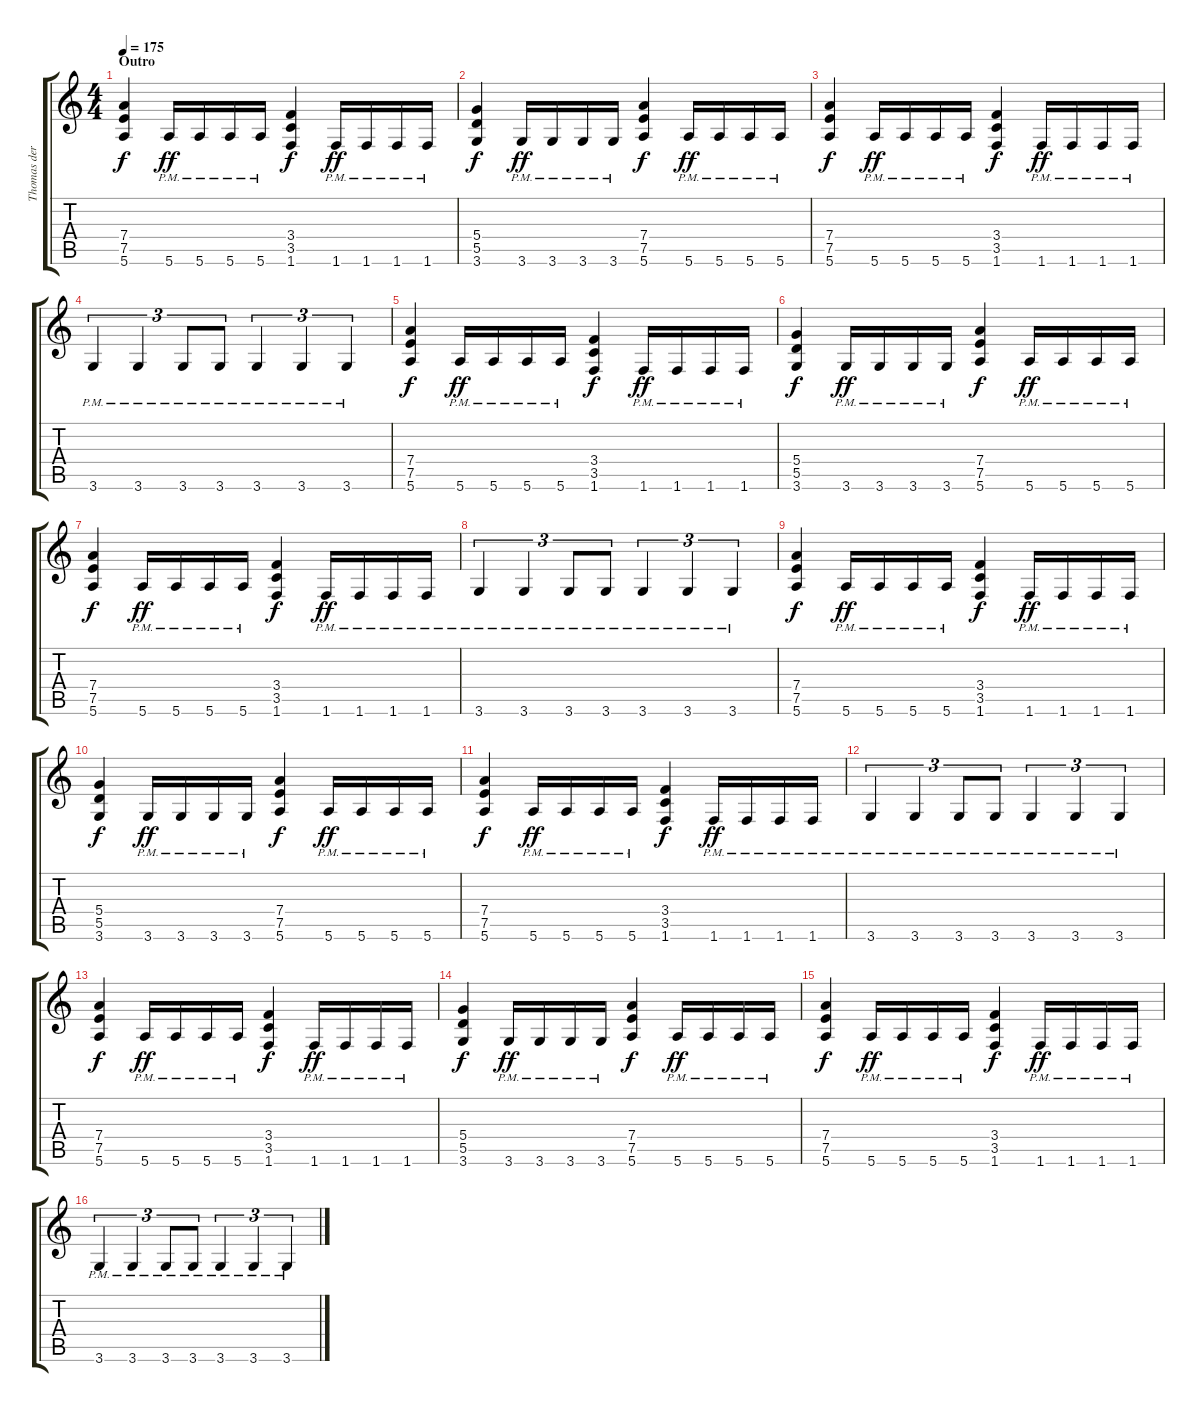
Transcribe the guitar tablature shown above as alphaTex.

\track ("Thomas der Münzer" "Thomas der") {instrument distortionguitar}
\staff {score tabs}
\tuning (E4 B3 G3 D3 A2 E2) {hide}
\ts (4 4)
\section ("" "Outro")
\tempo 175
\clef g2
\ks c
(7.4 7.5 5.6).4{dy f} 5.6{pm}.16{dy ff} 5.6{pm}.16 5.6{pm}.16 5.6{pm}.16 (3.4 3.5 1.6).4{dy f} 1.6{pm}.16{dy ff} 1.6{pm}.16 1.6{pm}.16 1.6{pm}.16 |
(5.4 5.5 3.6).4{dy f} 3.6{pm}.16{dy ff} 3.6{pm}.16 3.6{pm}.16 3.6{pm}.16 (7.4 7.5 5.6).4{dy f} 5.6{pm}.16{dy ff} 5.6{pm}.16 5.6{pm}.16 5.6{pm}.16 |
(7.4 7.5 5.6).4{dy f} 5.6{pm}.16{dy ff} 5.6{pm}.16 5.6{pm}.16 5.6{pm}.16 (3.4 3.5 1.6).4{dy f} 1.6{pm}.16{dy ff} 1.6{pm}.16 1.6{pm}.16 1.6{pm}.16 |
3.6{pm}.4{tu (3 2)} 3.6{pm}.4{tu (3 2)} 3.6{pm}.8{tu (3 2)} 3.6{pm}.8{tu (3 2)} 3.6{pm}.4{tu (3 2)} 3.6{pm}.4{tu (3 2)} 3.6{pm}.4{tu (3 2)} |
(7.4 7.5 5.6).4{dy f} 5.6{pm}.16{dy ff} 5.6{pm}.16 5.6{pm}.16 5.6{pm}.16 (3.4 3.5 1.6).4{dy f} 1.6{pm}.16{dy ff} 1.6{pm}.16 1.6{pm}.16 1.6{pm}.16 |
(5.4 5.5 3.6).4{dy f} 3.6{pm}.16{dy ff} 3.6{pm}.16 3.6{pm}.16 3.6{pm}.16 (7.4 7.5 5.6).4{dy f} 5.6{pm}.16{dy ff} 5.6{pm}.16 5.6{pm}.16 5.6{pm}.16 |
(7.4 7.5 5.6).4{dy f} 5.6{pm}.16{dy ff} 5.6{pm}.16 5.6{pm}.16 5.6{pm}.16 (3.4 3.5 1.6).4{dy f} 1.6{pm}.16{dy ff} 1.6{pm}.16 1.6{pm}.16 1.6{pm}.16 |
3.6{pm}.4{tu (3 2)} 3.6{pm}.4{tu (3 2)} 3.6{pm}.8{tu (3 2)} 3.6{pm}.8{tu (3 2)} 3.6{pm}.4{tu (3 2)} 3.6{pm}.4{tu (3 2)} 3.6{pm}.4{tu (3 2)} |
(7.4 7.5 5.6).4{dy f} 5.6{pm}.16{dy ff} 5.6{pm}.16 5.6{pm}.16 5.6{pm}.16 (3.4 3.5 1.6).4{dy f} 1.6{pm}.16{dy ff} 1.6{pm}.16 1.6{pm}.16 1.6{pm}.16 |
(5.4 5.5 3.6).4{dy f} 3.6{pm}.16{dy ff} 3.6{pm}.16 3.6{pm}.16 3.6{pm}.16 (7.4 7.5 5.6).4{dy f} 5.6{pm}.16{dy ff} 5.6{pm}.16 5.6{pm}.16 5.6{pm}.16 |
(7.4 7.5 5.6).4{dy f} 5.6{pm}.16{dy ff} 5.6{pm}.16 5.6{pm}.16 5.6{pm}.16 (3.4 3.5 1.6).4{dy f} 1.6{pm}.16{dy ff} 1.6{pm}.16 1.6{pm}.16 1.6{pm}.16 |
3.6{pm}.4{tu (3 2)} 3.6{pm}.4{tu (3 2)} 3.6{pm}.8{tu (3 2)} 3.6{pm}.8{tu (3 2)} 3.6{pm}.4{tu (3 2)} 3.6{pm}.4{tu (3 2)} 3.6{pm}.4{tu (3 2)} |
(7.4 7.5 5.6).4{dy f} 5.6{pm}.16{dy ff} 5.6{pm}.16 5.6{pm}.16 5.6{pm}.16 (3.4 3.5 1.6).4{dy f} 1.6{pm}.16{dy ff} 1.6{pm}.16 1.6{pm}.16 1.6{pm}.16 |
(5.4 5.5 3.6).4{dy f} 3.6{pm}.16{dy ff} 3.6{pm}.16 3.6{pm}.16 3.6{pm}.16 (7.4 7.5 5.6).4{dy f} 5.6{pm}.16{dy ff} 5.6{pm}.16 5.6{pm}.16 5.6{pm}.16 |
(7.4 7.5 5.6).4{dy f} 5.6{pm}.16{dy ff} 5.6{pm}.16 5.6{pm}.16 5.6{pm}.16 (3.4 3.5 1.6).4{dy f} 1.6{pm}.16{dy ff} 1.6{pm}.16 1.6{pm}.16 1.6{pm}.16 |
3.6{pm}.4{tu (3 2)} 3.6{pm}.4{tu (3 2)} 3.6{pm}.8{tu (3 2)} 3.6{pm}.8{tu (3 2)} 3.6{pm}.4{tu (3 2)} 3.6{pm}.4{tu (3 2)} 3.6{pm}.4{tu (3 2)}
